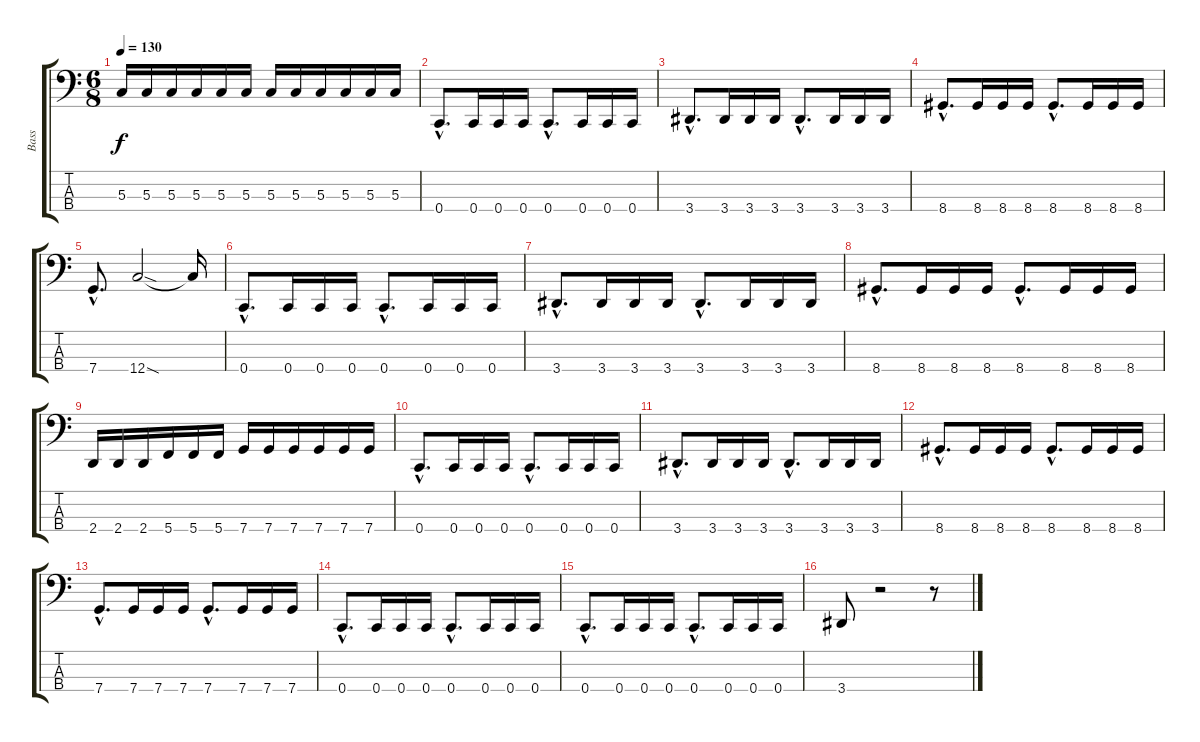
\track ("Bass" "Bass") {instrument electricbasspick}
\staff {score tabs}
\tuning (F2 C2 G1 C1) {hide}
\ts (6 8)
\tempo 130
\clef f4
\ks c
5.3.16{dy f} 5.3.16 5.3.16 5.3.16 5.3.16 5.3.16 5.3.16 5.3.16 5.3.16 5.3.16 5.3.16 5.3.16 |
0.4{hac}.8{d} 0.4.16 0.4.16 0.4.16 0.4{hac}.8{d} 0.4.16 0.4.16 0.4.16 |
3.4{hac}.8{d} 3.4.16 3.4.16 3.4.16 3.4{hac}.8{d} 3.4.16 3.4.16 3.4.16 |
8.4{hac}.8{d} 8.4.16 8.4.16 8.4.16 8.4{hac}.8{d} 8.4.16 8.4.16 8.4.16 |
7.4{hac}.8{d} 12.4{sod}.2 12.4{t}.16 |
0.4{hac}.8{d} 0.4.16 0.4.16 0.4.16 0.4{hac}.8{d} 0.4.16 0.4.16 0.4.16 |
3.4{hac}.8{d} 3.4.16 3.4.16 3.4.16 3.4{hac}.8{d} 3.4.16 3.4.16 3.4.16 |
8.4{hac}.8{d} 8.4.16 8.4.16 8.4.16 8.4{hac}.8{d} 8.4.16 8.4.16 8.4.16 |
2.4.16 2.4.16 2.4.16 5.4.16 5.4.16 5.4.16 7.4.16 7.4.16 7.4.16 7.4.16 7.4.16 7.4.16 |
0.4{hac}.8{d} 0.4.16 0.4.16 0.4.16 0.4{hac}.8{d} 0.4.16 0.4.16 0.4.16 |
3.4{hac}.8{d} 3.4.16 3.4.16 3.4.16 3.4{hac}.8{d} 3.4.16 3.4.16 3.4.16 |
8.4{hac}.8{d} 8.4.16 8.4.16 8.4.16 8.4{hac}.8{d} 8.4.16 8.4.16 8.4.16 |
7.4{hac}.8{d} 7.4.16 7.4.16 7.4.16 7.4{hac}.8{d} 7.4.16 7.4.16 7.4.16 |
0.4{hac}.8{d} 0.4.16 0.4.16 0.4.16 0.4{hac}.8{d} 0.4.16 0.4.16 0.4.16 |
0.4{hac}.8{d} 0.4.16 0.4.16 0.4.16 0.4{hac}.8{d} 0.4.16 0.4.16 0.4.16 |
3.4.8 r.2 r.8
